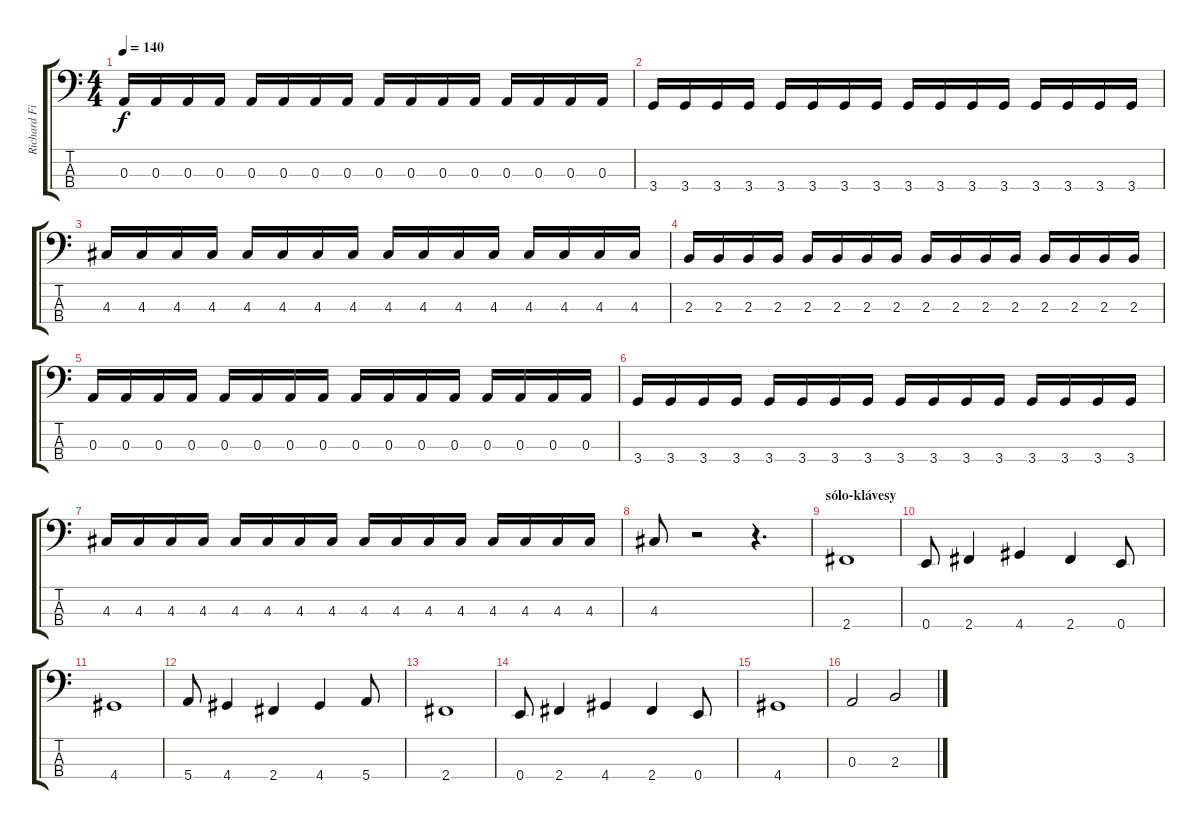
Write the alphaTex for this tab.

\track ("Richard Filák" "Richard Fi") {instrument electricbassfinger}
\staff {score tabs}
\tuning (G2 D2 A1 E1) {hide}
\ts (4 4)
\tempo 140
\clef f4
\ks c
0.3.16{dy f} 0.3.16 0.3.16 0.3.16 0.3.16 0.3.16 0.3.16 0.3.16 0.3.16 0.3.16 0.3.16 0.3.16 0.3.16 0.3.16 0.3.16 0.3.16 |
3.4.16 3.4.16 3.4.16 3.4.16 3.4.16 3.4.16 3.4.16 3.4.16 3.4.16 3.4.16 3.4.16 3.4.16 3.4.16 3.4.16 3.4.16 3.4.16 |
4.3.16 4.3.16 4.3.16 4.3.16 4.3.16 4.3.16 4.3.16 4.3.16 4.3.16 4.3.16 4.3.16 4.3.16 4.3.16 4.3.16 4.3.16 4.3.16 |
2.3.16 2.3.16 2.3.16 2.3.16 2.3.16 2.3.16 2.3.16 2.3.16 2.3.16 2.3.16 2.3.16 2.3.16 2.3.16 2.3.16 2.3.16 2.3.16 |
0.3.16 0.3.16 0.3.16 0.3.16 0.3.16 0.3.16 0.3.16 0.3.16 0.3.16 0.3.16 0.3.16 0.3.16 0.3.16 0.3.16 0.3.16 0.3.16 |
3.4.16 3.4.16 3.4.16 3.4.16 3.4.16 3.4.16 3.4.16 3.4.16 3.4.16 3.4.16 3.4.16 3.4.16 3.4.16 3.4.16 3.4.16 3.4.16 |
4.3.16 4.3.16 4.3.16 4.3.16 4.3.16 4.3.16 4.3.16 4.3.16 4.3.16 4.3.16 4.3.16 4.3.16 4.3.16 4.3.16 4.3.16 4.3.16 |
4.3.8 r.2 r.4{d} |
\section ("" "sólo-klávesy")
2.4.1 |
0.4.8 2.4.4 4.4.4 2.4.4 0.4.8 |
4.4.1 |
5.4.8 4.4.4 2.4.4 4.4.4 5.4.8 |
2.4.1 |
0.4.8 2.4.4 4.4.4 2.4.4 0.4.8 |
4.4.1 |
0.3.2 2.3.2
